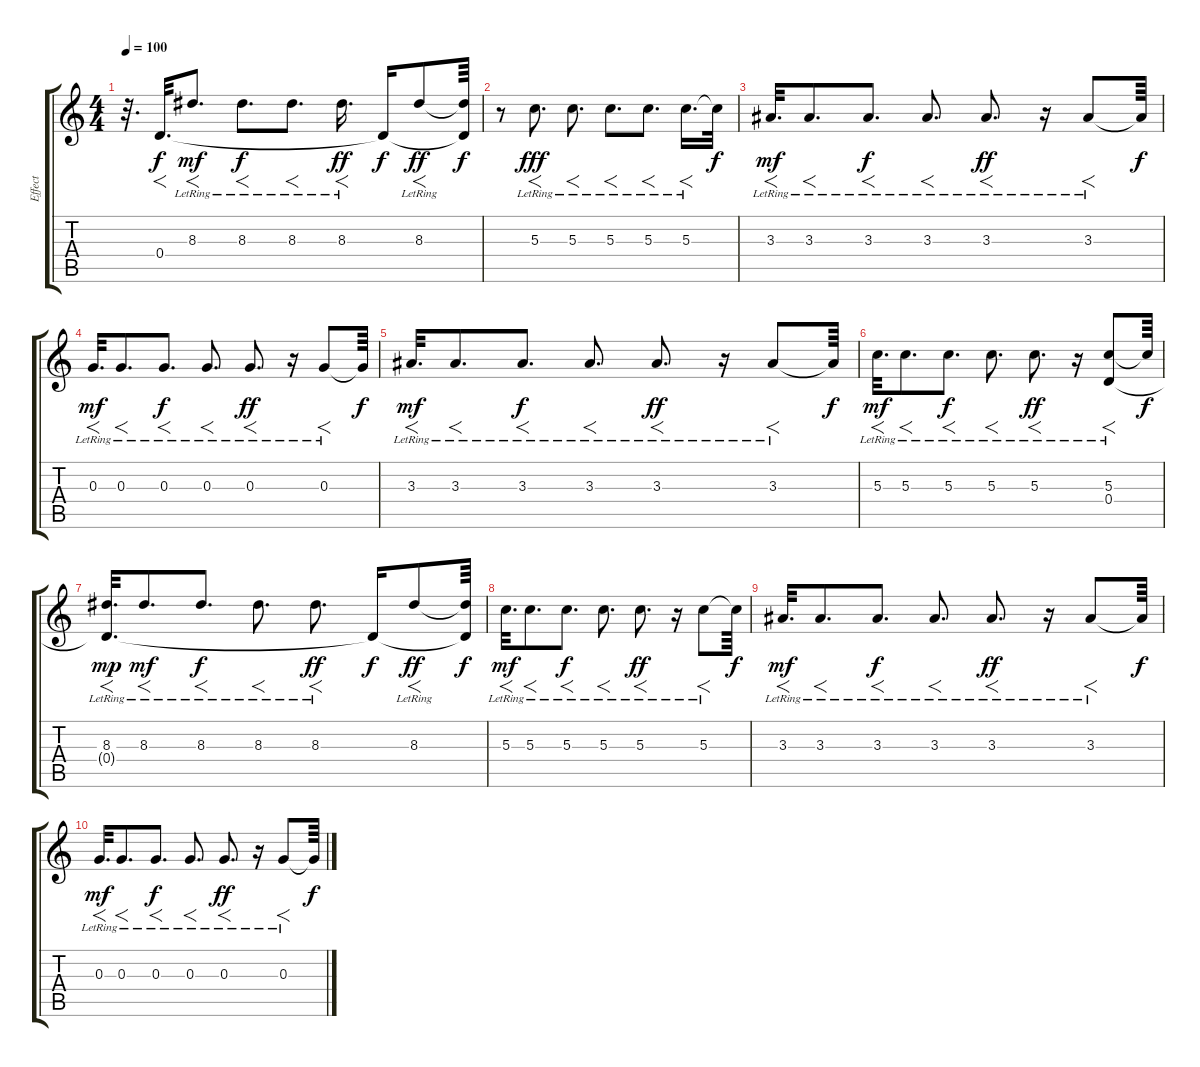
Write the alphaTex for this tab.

\track ("Effect" "Effect") {instrument electricguitarjazz}
\staff {score tabs}
\tuning (E4 B3 G3 D3 A2 E2) {hide}
\ts (4 4)
\tempo 100
\clef g2
\ks c
r.32{d dy f} 0.4{t}.32{f d} 8.3{lr}.8{f d dy mf} 8.3{lr}.8{f d dy f} 8.3{lr}.8{f d} 8.3{lr}.16{f d dy ff} 0.4{t}.16{dy f} 8.3{lr}.8{f dy ff} (8.3{t} 0.4{t}).64{dy f} |
r.8 5.3{lr}.8{f d dy fff} 5.3{lr}.8{f d} 5.3{lr}.8{f d} 5.3{lr}.8{f d} 5.3{lr}.16{f d} 5.3{t}.32{dy f} |
3.3{lr}.32{f d dy mf} 3.3{lr}.8{f d} 3.3{lr}.8{f d dy f} 3.3{lr}.8{f d} 3.3{lr}.8{f d dy ff} r.16 3.3{lr}.8{f} 3.3{t}.64{dy f} |
0.3{lr}.32{f d dy mf} 0.3{lr}.8{f d} 0.3{lr}.8{f d dy f} 0.3{lr}.8{f d} 0.3{lr}.8{f d dy ff} r.16 0.3{lr}.8{f} 0.3{t}.64{dy f} |
3.3{lr}.32{f d dy mf} 3.3{lr}.8{f d} 3.3{lr}.8{f d dy f} 3.3{lr}.8{f d} 3.3{lr}.8{f d dy ff} r.16 3.3{lr}.8{f} 3.3{t}.64{dy f} |
5.3{lr}.32{f d dy mf} 5.3{lr}.8{f d} 5.3{lr}.8{f d dy f} 5.3{lr}.8{f d} 5.3{lr}.8{f d dy ff} r.16 (5.3{lr} 0.4).8{f} 5.3{t}.64{dy f} |
(8.3{lr} 0.4{t}).32{f d dy mp} 8.3{lr}.8{f d dy mf} 8.3{lr}.8{f d dy f} 8.3{lr}.8{f d} 8.3{lr}.8{f d dy ff} 0.4{t}.16{dy f} 8.3{lr}.8{f dy ff} (8.3{t} 0.4{t}).64{dy f} |
5.3{lr}.32{f d dy mf} 5.3{lr}.8{f d} 5.3{lr}.8{f d dy f} 5.3{lr}.8{f d} 5.3{lr}.8{f d dy ff} r.16 5.3{lr}.8{f} 5.3{t}.64{dy f} |
3.3{lr}.32{f d dy mf} 3.3{lr}.8{f d} 3.3{lr}.8{f d dy f} 3.3{lr}.8{f d} 3.3{lr}.8{f d dy ff} r.16 3.3{lr}.8{f} 3.3{t}.64{dy f} |
0.3{lr}.32{f d dy mf} 0.3{lr}.8{f d} 0.3{lr}.8{f d dy f} 0.3{lr}.8{f d} 0.3{lr}.8{f d dy ff} r.16 0.3{lr}.8{f} 0.3{t}.64{dy f}
